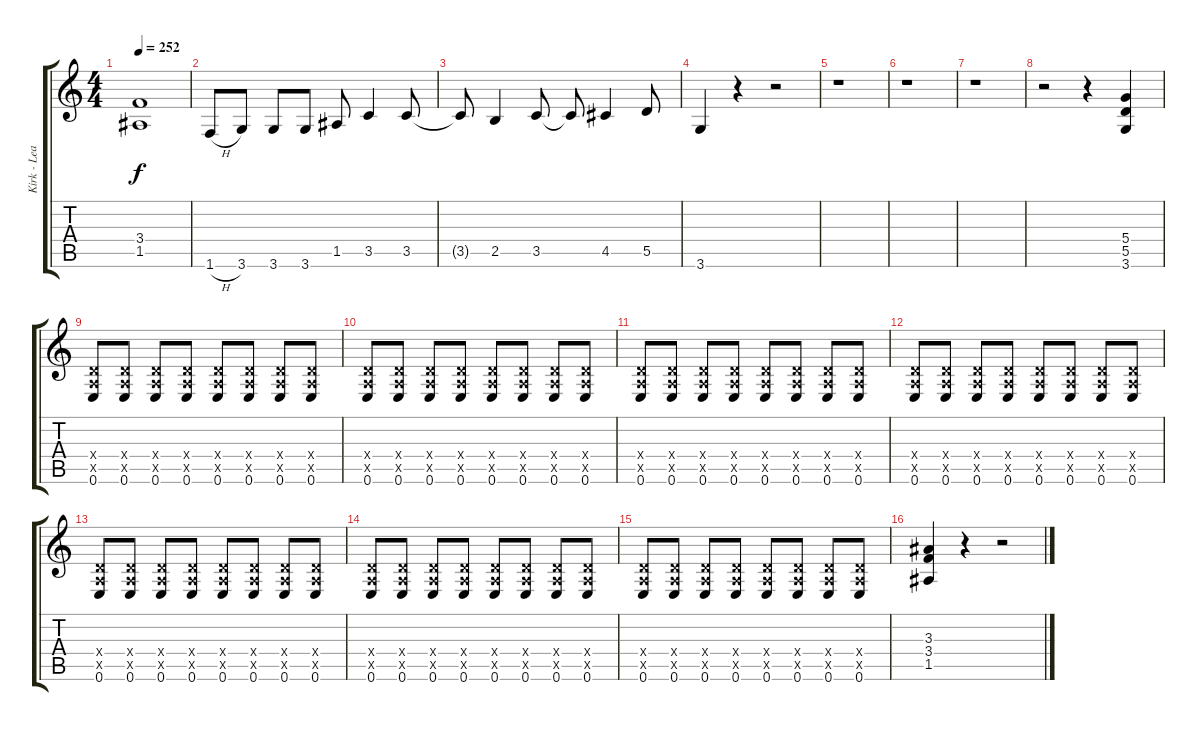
\track ("Kirk - Lead Guitar" "Kirk - Lea") {instrument distortionguitar}
\staff {score tabs}
\tuning (E4 B3 G3 D3 A2 E2) {hide}
\ts (4 4)
\tempo 252
\clef g2
\ks c
(3.4{t} 1.5{t}).1{dy f} |
1.6{h}.8 3.6.8 3.6.8 3.6.8 1.5.8 3.5.4 3.5.8 |
3.5{t}.8 2.5.4 3.5.8 3.5{t}.8 4.5.4 5.5.8 |
3.6.4 r.4 r.2 |
r.1 |
r.1 |
r.1 |
r.2 r.4 (5.4 5.5 3.6).4 |
(0.4{x} 0.5{x} 0.6).8 (0.4{x} 0.5{x} 0.6).8 (0.4{x} 0.5{x} 0.6).8 (0.4{x} 0.5{x} 0.6).8 (0.4{x} 0.5{x} 0.6).8 (0.4{x} 0.5{x} 0.6).8 (0.4{x} 0.5{x} 0.6).8 (0.4{x} 0.5{x} 0.6).8 |
(0.4{x} 0.5{x} 0.6).8 (0.4{x} 0.5{x} 0.6).8 (0.4{x} 0.5{x} 0.6).8 (0.4{x} 0.5{x} 0.6).8 (0.4{x} 0.5{x} 0.6).8 (0.4{x} 0.5{x} 0.6).8 (0.4{x} 0.5{x} 0.6).8 (0.4{x} 0.5{x} 0.6).8 |
(0.4{x} 0.5{x} 0.6).8 (0.4{x} 0.5{x} 0.6).8 (0.4{x} 0.5{x} 0.6).8 (0.4{x} 0.5{x} 0.6).8 (0.4{x} 0.5{x} 0.6).8 (0.4{x} 0.5{x} 0.6).8 (0.4{x} 0.5{x} 0.6).8 (0.4{x} 0.5{x} 0.6).8 |
(0.4{x} 0.5{x} 0.6).8 (0.4{x} 0.5{x} 0.6).8 (0.4{x} 0.5{x} 0.6).8 (0.4{x} 0.5{x} 0.6).8 (0.4{x} 0.5{x} 0.6).8 (0.4{x} 0.5{x} 0.6).8 (0.4{x} 0.5{x} 0.6).8 (0.4{x} 0.5{x} 0.6).8 |
(0.4{x} 0.5{x} 0.6).8 (0.4{x} 0.5{x} 0.6).8 (0.4{x} 0.5{x} 0.6).8 (0.4{x} 0.5{x} 0.6).8 (0.4{x} 0.5{x} 0.6).8 (0.4{x} 0.5{x} 0.6).8 (0.4{x} 0.5{x} 0.6).8 (0.4{x} 0.5{x} 0.6).8 |
(0.4{x} 0.5{x} 0.6).8 (0.4{x} 0.5{x} 0.6).8 (0.4{x} 0.5{x} 0.6).8 (0.4{x} 0.5{x} 0.6).8 (0.4{x} 0.5{x} 0.6).8 (0.4{x} 0.5{x} 0.6).8 (0.4{x} 0.5{x} 0.6).8 (0.4{x} 0.5{x} 0.6).8 |
(0.4{x} 0.5{x} 0.6).8 (0.4{x} 0.5{x} 0.6).8 (0.4{x} 0.5{x} 0.6).8 (0.4{x} 0.5{x} 0.6).8 (0.4{x} 0.5{x} 0.6).8 (0.4{x} 0.5{x} 0.6).8 (0.4{x} 0.5{x} 0.6).8 (0.4{x} 0.5{x} 0.6).8 |
(3.3 3.4 1.5).4 r.4 r.2
